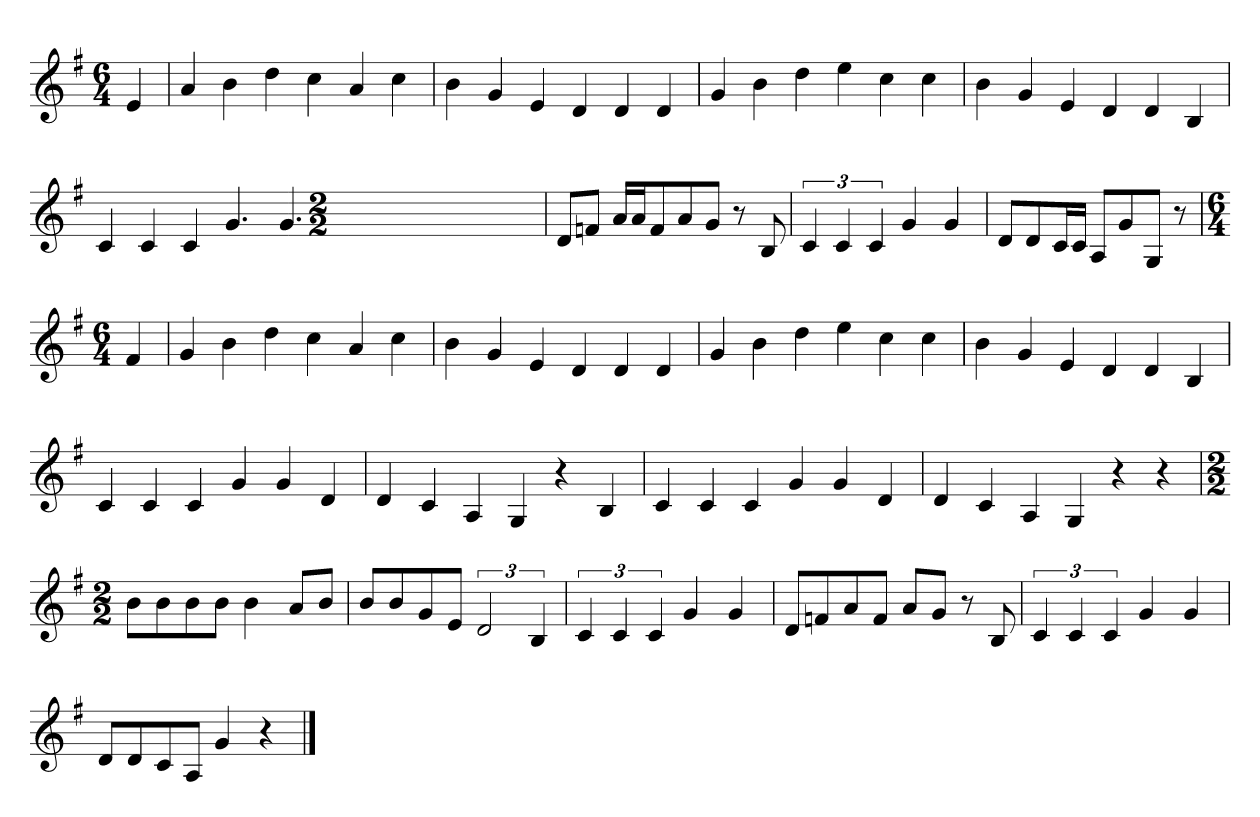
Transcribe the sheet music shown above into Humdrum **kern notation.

**kern
*part1
*staff1
*clefG2
*k[f#]
*M6/4
*MM264
=
4e
=
4a
4b
4dd
4cc
4a
4cc
=
4b
4g
4e
4d
4d
4d
=
4g
4b
4dd
4ee
4cc
4cc
=
4b
4g
4e
4d
4d
4B
=
4c
4c
4c
4.g
4.g
*M2/2
=
8d/L
8fn/J
16a/LL
16a/J
8f/
8a/
8g/J
8r
8B
=
6c
6c
6c
4g
4g
=
8d/L
8d/
16c/L
16c/JJ
8A/L
8g/
8G/J
8r
=
*M6/4
4f#
=
4g
4b
4dd
4cc
4a
4cc
=
4b
4g
4e
4d
4d
4d
=
4g
4b
4dd
4ee
4cc
4cc
=
4b
4g
4e
4d
4d
4B
=
4c
4c
4c
4g
4g
4d
=
4d
4c
4A
4G
4r
4B
=
4c
4c
4c
4g
4g
4d
=
4d
4c
4A
4G
4r
4r
=
*M2/2
8b\L
8b\
8b\
8b\J
4b
8a/L
8b/J
=
8b/L
8b/
8g/
8e/J
3d
6B
=
6c
6c
6c
4g
4g
=
8d/L
8fn/
8a/
8f/J
8a/L
8g/J
8r
8B
=
6c
6c
6c
4g
4g
=
8d/L
8d/
8c/
8A/J
4g
4r
==
*-
